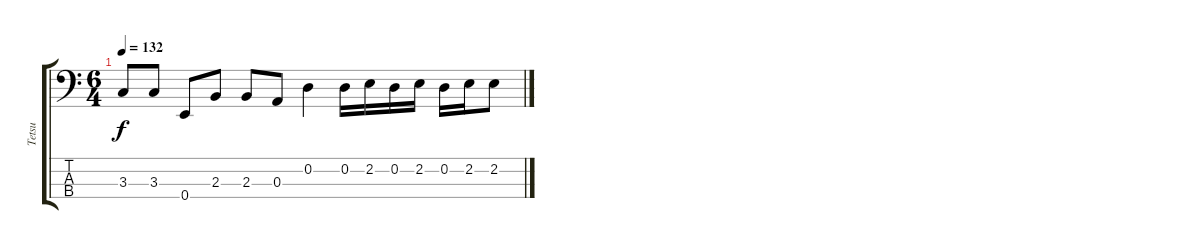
\track ("Tetsu" "Tetsu") {instrument slapbass2}
\staff {score tabs}
\tuning (G2 D2 A1 E1) {hide}
\ts (6 4)
\tempo 132
\clef f4
\ks c
3.3.8{dy f} 3.3.8 0.4.8 2.3.8 2.3.8 0.3.8 0.2.4 0.2.16 2.2.16 0.2.16 2.2.16 0.2.16 2.2.16 2.2.8
